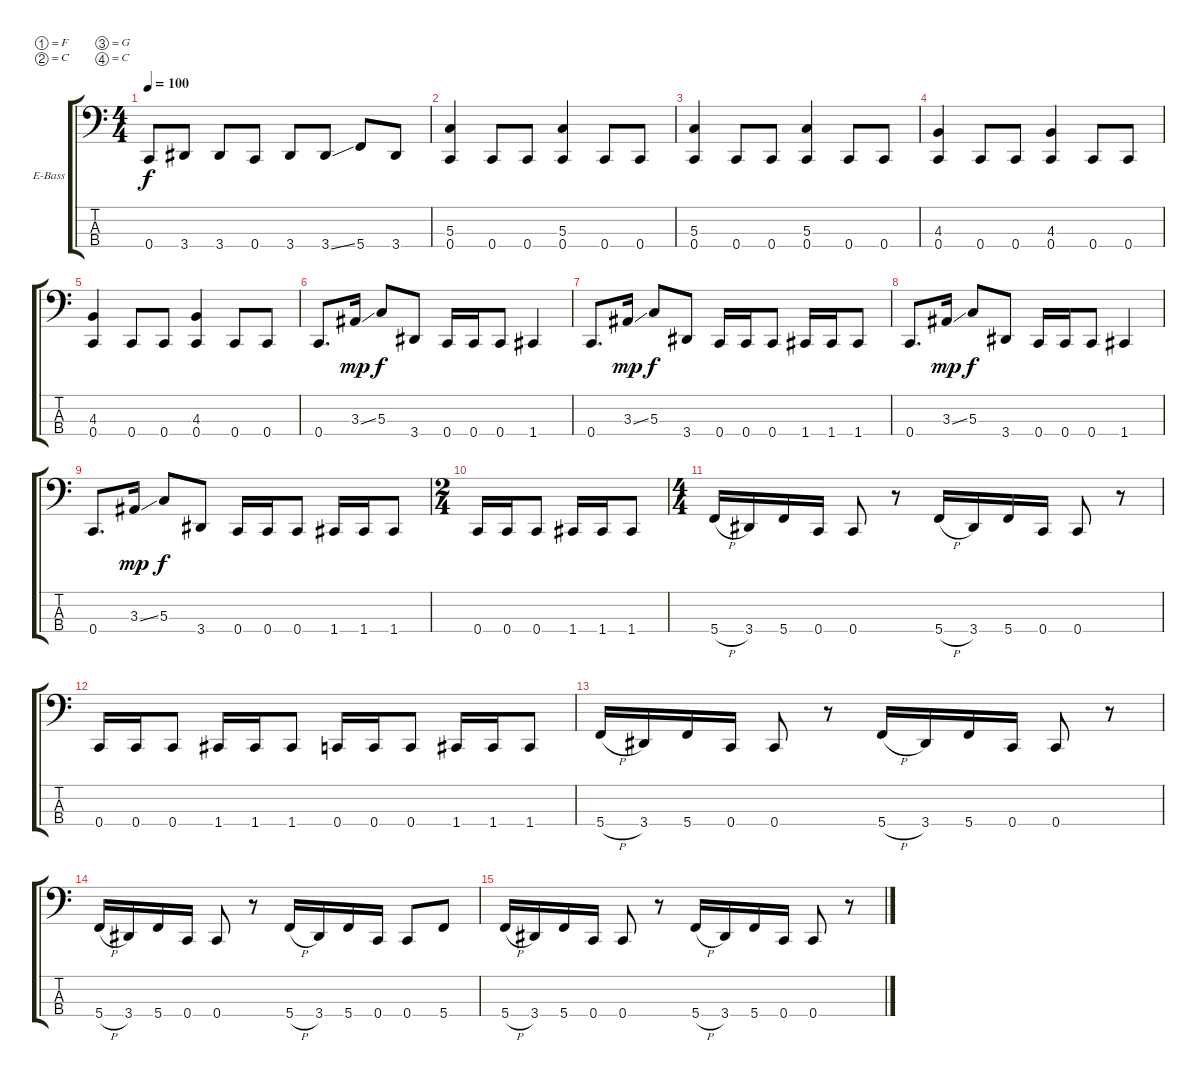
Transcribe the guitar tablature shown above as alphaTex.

\bracketExtendMode groupsimilarinstruments
\firstSystemTrackNameOrientation horizontal
\otherSystemsTrackNameOrientation horizontal
\track ("Bob Rock (Bass)" "E-Bass") {instrument electricbassfinger}
\staff {score tabs}
\tuning (F2 C2 G1 C1)
\ts (4 4)
\tempo 100
\clef f4
\scale
0.333333
\ks c
0.4.8{dy f} 3.4.8 3.4.8 0.4.8 3.4.8 3.4{ss}.8 5.4.8 3.4.8 |
\scale
0.333333 (0.4 5.3).4 0.4.8 0.4.8 (0.4 5.3).4 0.4.8 0.4.8 |
\scale
0.333333 (0.4 5.3).4 0.4.8 0.4.8 (0.4 5.3).4 0.4.8 0.4.8 |
\scale
0.333333 (0.4 4.3).4 0.4.8 0.4.8 (0.4 4.3).4 0.4.8 0.4.8 |
\scale
0.333333 (0.4 4.3).4 0.4.8 0.4.8 (0.4 4.3).4 0.4.8 0.4.8 |
\scale
0.333333 0.4.8{d} 3.3{ss}.16{dy mp} 5.3.8{dy f} 3.4.8 0.4.16 0.4.16 0.4.8 1.4.4 |
\scale
0.333333 0.4.8{d} 3.3{ss}.16{dy mp} 5.3.8{dy f} 3.4.8 0.4.16 0.4.16 0.4.8 1.4.16 1.4.16 1.4.8 |
\scale
0.333333 0.4.8{d} 3.3{ss}.16{dy mp} 5.3.8{dy f} 3.4.8 0.4.16 0.4.16 0.4.8 1.4.4 |
\scale
0.333333 0.4.8{d} 3.3{ss}.16{dy mp} 5.3.8{dy f} 3.4.8 0.4.16 0.4.16 0.4.8 1.4.16 1.4.16 1.4.8 |
\ts (2 4)
\scale
0.395904 0.4.16 0.4.16 0.4.8 1.4.16 1.4.16 1.4.8 |
\ts (4 4)
\scale
0.395904 5.4{h}.16 3.4.16 5.4.16 0.4.16 0.4.8 r.8 5.4{h}.16 3.4.16 5.4.16 0.4.16 0.4.8 r.8 |
\scale
0.208191 0.4.16 0.4.16 0.4.8 1.4.16 1.4.16 1.4.8 0.4.16 0.4.16 0.4.8 1.4.16 1.4.16 1.4.8 |
\scale
0.333333 5.4{h}.16 3.4.16 5.4.16 0.4.16 0.4.8 r.8 5.4{h}.16 3.4.16 5.4.16 0.4.16 0.4.8 r.8 |
\scale
0.333333 5.4{h}.16 3.4.16 5.4.16 0.4.16 0.4.8 r.8 5.4{h}.16 3.4.16 5.4.16 0.4.16 0.4.8 5.4.8 |
\scale
0.333333 5.4{h}.16 3.4.16 5.4.16 0.4.16 0.4.8 r.8 5.4{h}.16 3.4.16 5.4.16 0.4.16 0.4.8 r.8 |
\scale
0.333333
